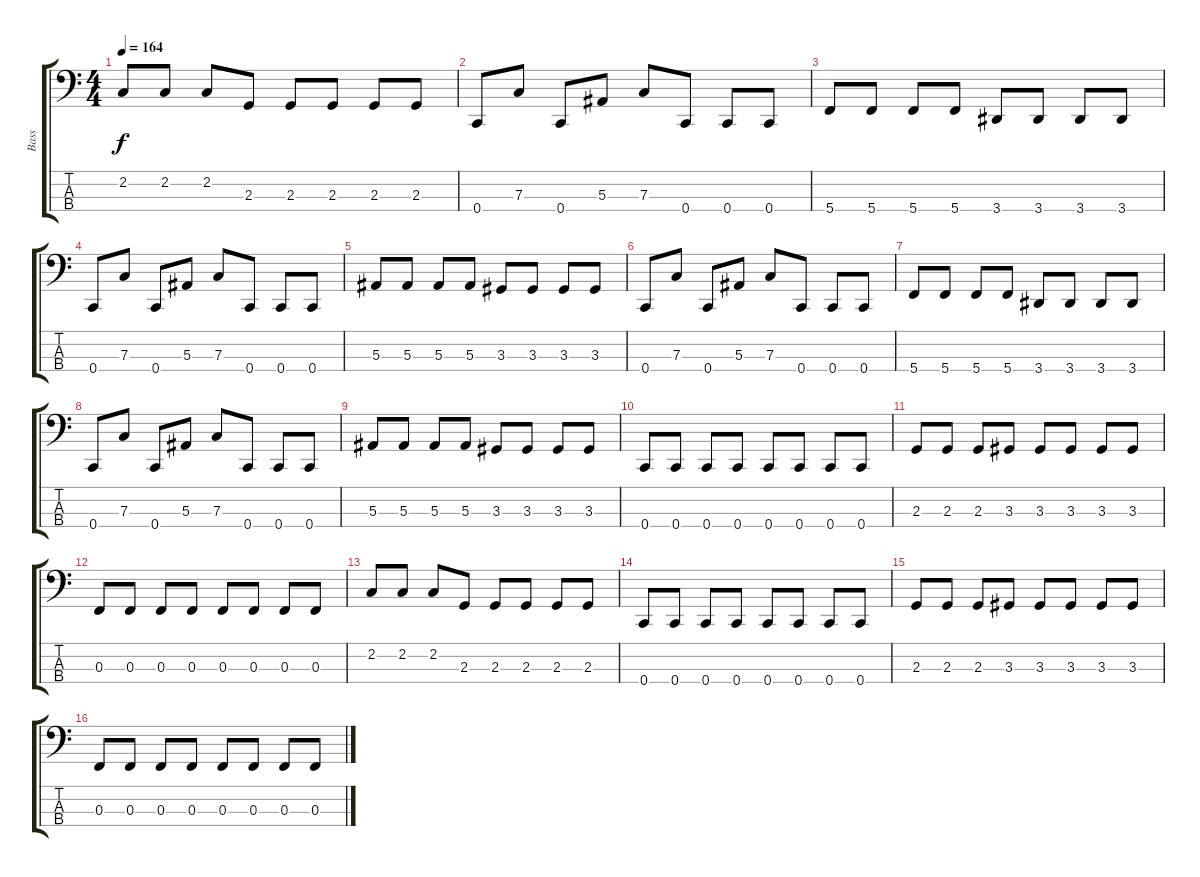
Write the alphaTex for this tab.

\track ("Bass" "Bass") {instrument slapbass1}
\staff {score tabs}
\tuning (Eb2 Bb1 F1 C1) {hide}
\ts (4 4)
\tempo 164
\clef f4
\ks c
2.2.8{dy f} 2.2.8 2.2.8 2.3.8 2.3.8 2.3.8 2.3.8 2.3.8 |
0.4.8 7.3.8 0.4.8 5.3.8 7.3.8 0.4.8 0.4.8 0.4.8 |
5.4.8 5.4.8 5.4.8 5.4.8 3.4.8 3.4.8 3.4.8 3.4.8 |
0.4.8 7.3.8 0.4.8 5.3.8 7.3.8 0.4.8 0.4.8 0.4.8 |
5.3.8 5.3.8 5.3.8 5.3.8 3.3.8 3.3.8 3.3.8 3.3.8 |
0.4.8 7.3.8 0.4.8 5.3.8 7.3.8 0.4.8 0.4.8 0.4.8 |
5.4.8 5.4.8 5.4.8 5.4.8 3.4.8 3.4.8 3.4.8 3.4.8 |
0.4.8 7.3.8 0.4.8 5.3.8 7.3.8 0.4.8 0.4.8 0.4.8 |
5.3.8 5.3.8 5.3.8 5.3.8 3.3.8 3.3.8 3.3.8 3.3.8 |
0.4.8 0.4.8 0.4.8 0.4.8 0.4.8 0.4.8 0.4.8 0.4.8 |
2.3.8 2.3.8 2.3.8 3.3.8 3.3.8 3.3.8 3.3.8 3.3.8 |
0.3.8 0.3.8 0.3.8 0.3.8 0.3.8 0.3.8 0.3.8 0.3.8 |
2.2.8 2.2.8 2.2.8 2.3.8 2.3.8 2.3.8 2.3.8 2.3.8 |
0.4.8 0.4.8 0.4.8 0.4.8 0.4.8 0.4.8 0.4.8 0.4.8 |
2.3.8 2.3.8 2.3.8 3.3.8 3.3.8 3.3.8 3.3.8 3.3.8 |
0.3.8 0.3.8 0.3.8 0.3.8 0.3.8 0.3.8 0.3.8 0.3.8
